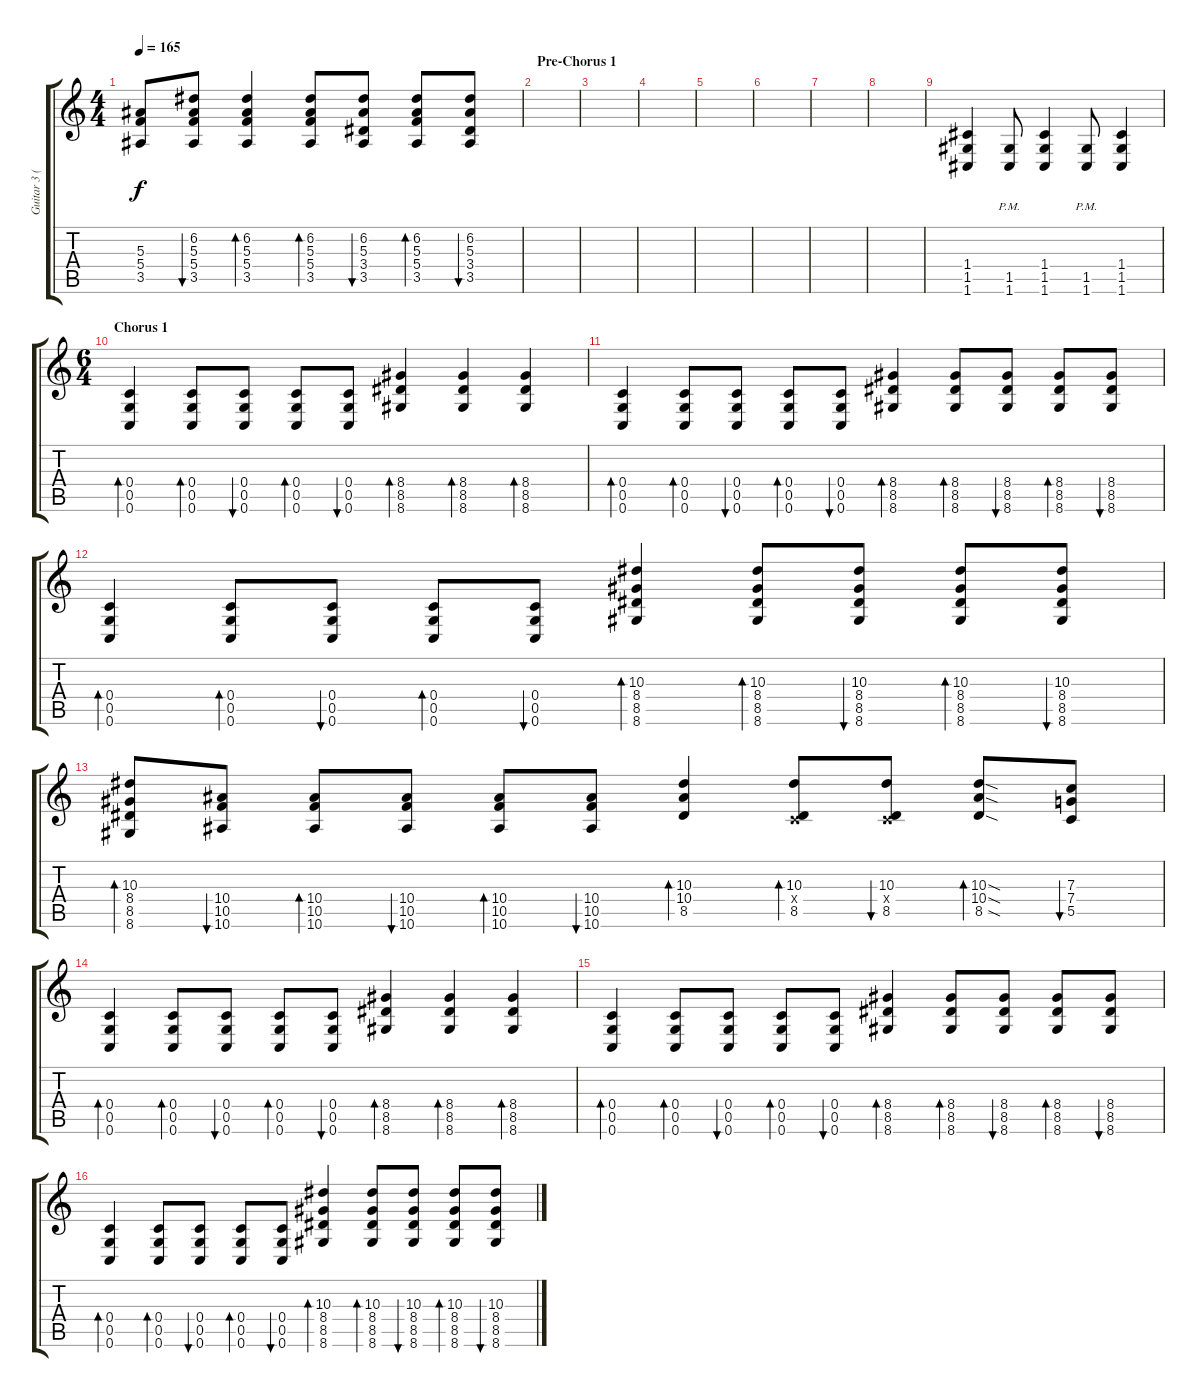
\track ("Guitar 3 (distortion)" "Guitar 3 (") {instrument distortionguitar}
\staff {score tabs}
\tuning (D4 A3 F3 C3 G2 C2) {hide}
\ts (4 4)
\tempo 165
\clef g2
\ks c
(5.3{t} 5.4{t} 3.5{t}).8{dy f} (6.2 5.3 5.4 3.5).8{bu 60} (6.2 5.3 5.4 3.5).4{bd 60} (6.2 5.3 5.4 3.5).8{bd 60} (6.2 5.3 3.4 3.5).8{bu 60} (6.2 5.3 5.4 3.5).8{bd 60} (6.2 5.3 3.4 3.5).8{bu 60} |
\section ("" "Pre-Chorus 1")
|
|
|
|
|
|
|
(1.4 1.5 1.6).4 (1.5{pm} 1.6{pm}).8 (1.4 1.5 1.6).4 (1.5{pm} 1.6{pm}).8 (1.4 1.5 1.6).4 |
\ts (6 4)
\section ("" "Chorus 1")
(0.4 0.5 0.6).4{bd 60} (0.4 0.5 0.6).8{bd 60} (0.4 0.5 0.6).8{bu 60} (0.4 0.5 0.6).8{bd 60} (0.4 0.5 0.6).8{bu 60} (8.4 8.5 8.6).4{bd 60} (8.4 8.5 8.6).4{bd 60} (8.4 8.5 8.6).4{bd 60} |
(0.4 0.5 0.6).4{bd 60} (0.4 0.5 0.6).8{bd 60} (0.4 0.5 0.6).8{bu 60} (0.4 0.5 0.6).8{bd 60} (0.4 0.5 0.6).8{bu 60} (8.4 8.5 8.6).4{bd 60} (8.4 8.5 8.6).8{bd 60} (8.4 8.5 8.6).8{bu 60} (8.4 8.5 8.6).8{bd 60} (8.4 8.5 8.6).8{bu 60} |
(0.4 0.5 0.6).4{bd 60} (0.4 0.5 0.6).8{bd 60} (0.4 0.5 0.6).8{bu 60} (0.4 0.5 0.6).8{bd 60} (0.4 0.5 0.6).8{bu 60} (10.3 8.4 8.5 8.6).4{bd 60} (10.3 8.4 8.5 8.6).8{bd 60} (10.3 8.4 8.5 8.6).8{bu 60} (10.3 8.4 8.5 8.6).8{bd 60} (10.3 8.4 8.5 8.6).8{bu 60} |
(10.3 8.4 8.5 8.6).8{bd 60} (10.4 10.5 10.6).8{bu 60} (10.4 10.5 10.6).8{bd 60} (10.4 10.5 10.6).8{bu 60} (10.4 10.5 10.6).8{bd 60} (10.4 10.5 10.6).8{bu 60} (10.3 10.4 8.5).4{bd 60} (10.3 0.4{x} 8.5).8{bd 60} (10.3 0.4{x} 8.5).8{bu 60} (10.3{sod} 10.4{sod} 8.5{sod}).8{bd 60} (7.3 7.4 5.5).8{bu 60} |
(0.4 0.5 0.6).4{bd 60} (0.4 0.5 0.6).8{bd 60} (0.4 0.5 0.6).8{bu 60} (0.4 0.5 0.6).8{bd 60} (0.4 0.5 0.6).8{bu 60} (8.4 8.5 8.6).4{bd 60} (8.4 8.5 8.6).4{bd 60} (8.4 8.5 8.6).4{bd 60} |
(0.4 0.5 0.6).4{bd 60} (0.4 0.5 0.6).8{bd 60} (0.4 0.5 0.6).8{bu 60} (0.4 0.5 0.6).8{bd 60} (0.4 0.5 0.6).8{bu 60} (8.4 8.5 8.6).4{bd 60} (8.4 8.5 8.6).8{bd 60} (8.4 8.5 8.6).8{bu 60} (8.4 8.5 8.6).8{bd 60} (8.4 8.5 8.6).8{bu 60} |
(0.4 0.5 0.6).4{bd 60} (0.4 0.5 0.6).8{bd 60} (0.4 0.5 0.6).8{bu 60} (0.4 0.5 0.6).8{bd 60} (0.4 0.5 0.6).8{bu 60} (10.3 8.4 8.5 8.6).4{bd 60} (10.3 8.4 8.5 8.6).8{bd 60} (10.3 8.4 8.5 8.6).8{bu 60} (10.3 8.4 8.5 8.6).8{bd 60} (10.3 8.4 8.5 8.6).8{bu 60}
